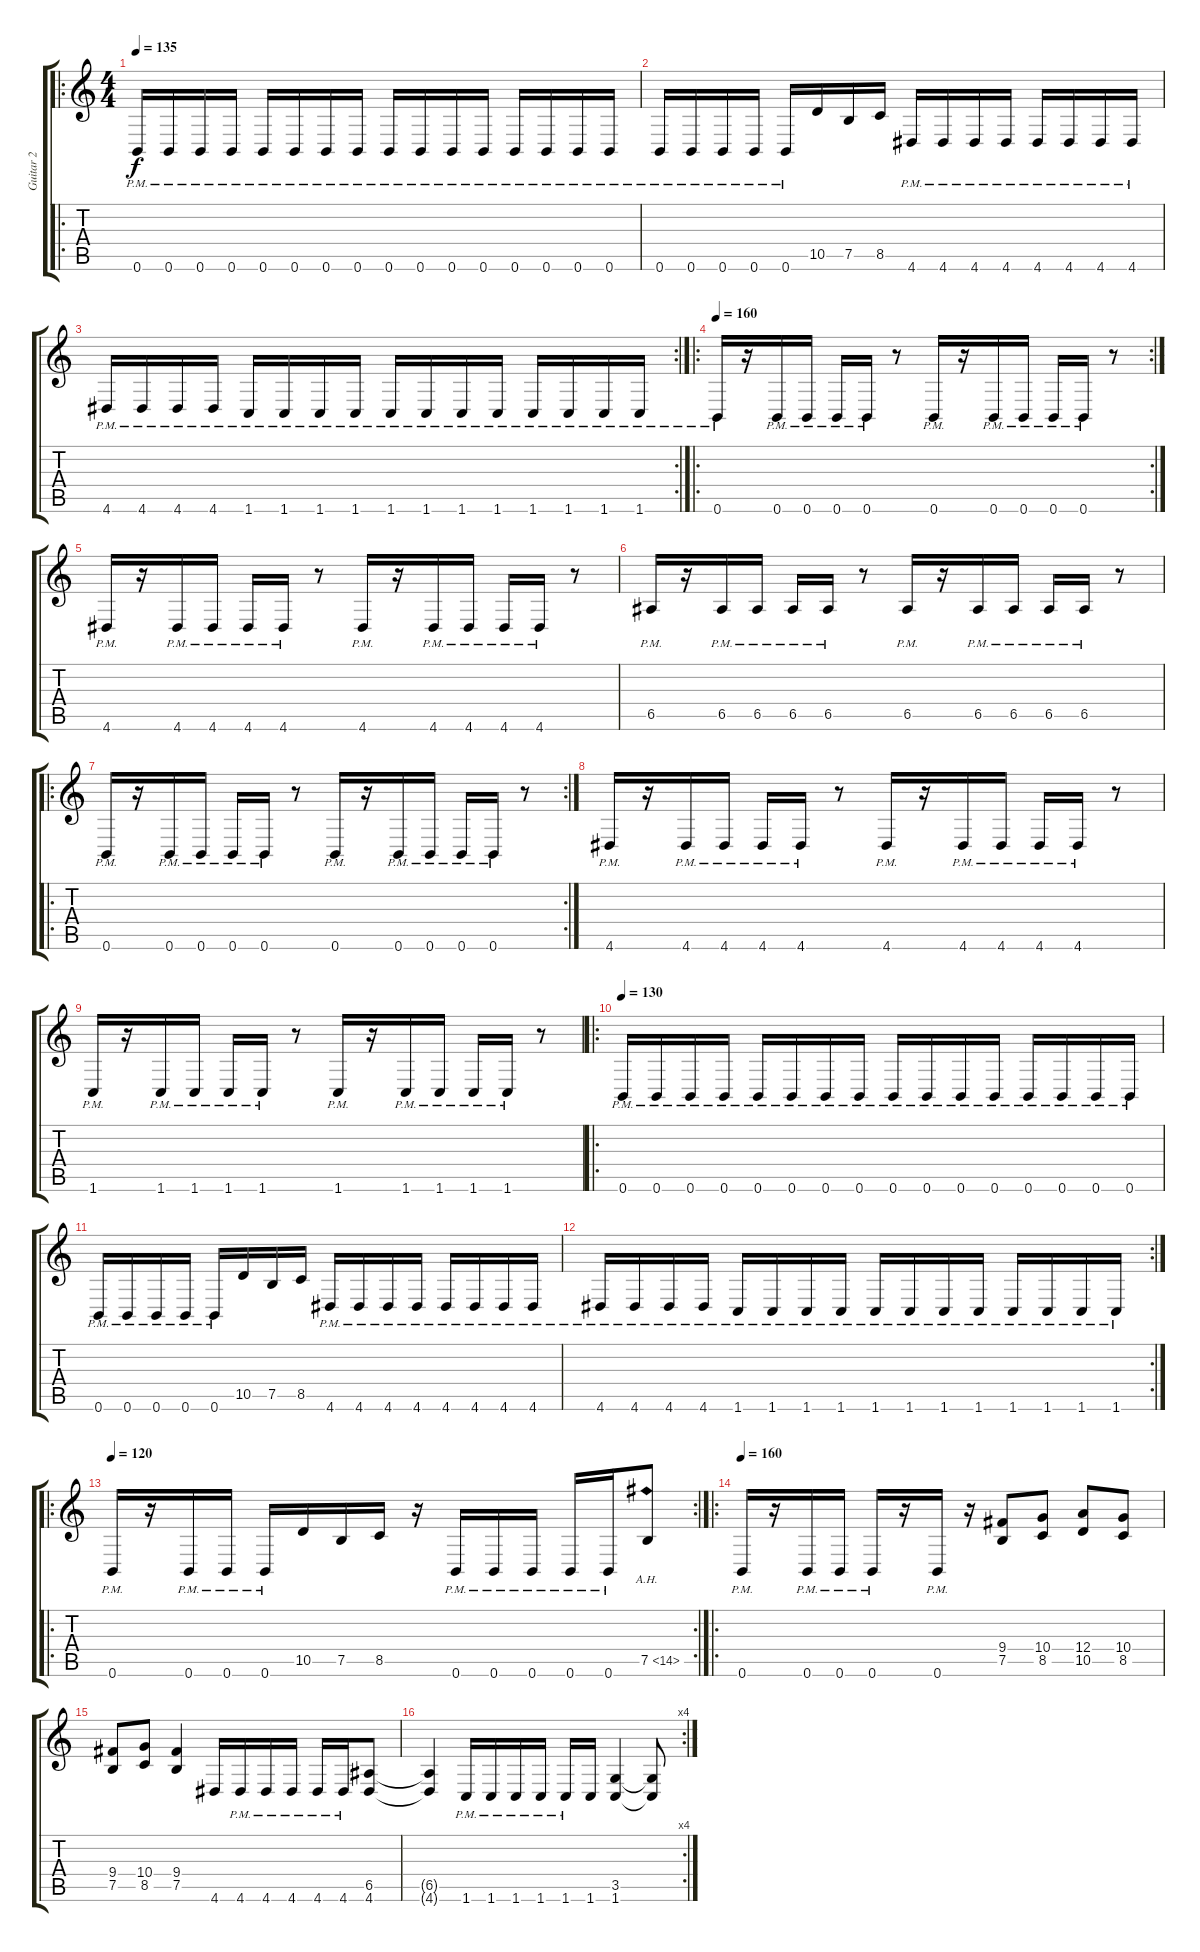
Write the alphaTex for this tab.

\track ("Guitar 2" "Guitar 2") {instrument distortionguitar}
\staff {score tabs}
\tuning (B3 Gb3 D3 A2 E2 B1) {hide}
\ro
\ts (4 4)
\tempo 135
\clef g2
\ks c
0.6{pm}.16{dy f} 0.6{pm}.16 0.6{pm}.16 0.6{pm}.16 0.6{pm}.16 0.6{pm}.16 0.6{pm}.16 0.6{pm}.16 0.6{pm}.16 0.6{pm}.16 0.6{pm}.16 0.6{pm}.16 0.6{pm}.16 0.6{pm}.16 0.6{pm}.16 0.6{pm}.16 |
0.6{pm}.16 0.6{pm}.16 0.6{pm}.16 0.6{pm}.16 0.6{pm}.16 10.5.16 7.5.16 8.5.16 4.6{pm}.16 4.6{pm}.16 4.6{pm}.16 4.6{pm}.16 4.6{pm}.16 4.6{pm}.16 4.6{pm}.16 4.6{pm}.16 |
\rc 2
4.6{pm}.16 4.6{pm}.16 4.6{pm}.16 4.6{pm}.16 1.6{pm}.16 1.6{pm}.16 1.6{pm}.16 1.6{pm}.16 1.6{pm}.16 1.6{pm}.16 1.6{pm}.16 1.6{pm}.16 1.6{pm}.16 1.6{pm}.16 1.6{pm}.16 1.6{pm}.16 |
\ro
\rc 2
\tempo 160
0.6{pm}.16 r.16 0.6{pm}.16 0.6{pm}.16 0.6{pm}.16 0.6{pm}.16 r.8 0.6{pm}.16 r.16 0.6{pm}.16 0.6{pm}.16 0.6{pm}.16 0.6{pm}.16 r.8 |
4.6{pm}.16 r.16 4.6{pm}.16 4.6{pm}.16 4.6{pm}.16 4.6{pm}.16 r.8 4.6{pm}.16 r.16 4.6{pm}.16 4.6{pm}.16 4.6{pm}.16 4.6{pm}.16 r.8 |
6.5{pm}.16 r.16 6.5{pm}.16 6.5{pm}.16 6.5{pm}.16 6.5{pm}.16 r.8 6.5{pm}.16 r.16 6.5{pm}.16 6.5{pm}.16 6.5{pm}.16 6.5{pm}.16 r.8 |
\ro
\rc 2
0.6{pm}.16 r.16 0.6{pm}.16 0.6{pm}.16 0.6{pm}.16 0.6{pm}.16 r.8 0.6{pm}.16 r.16 0.6{pm}.16 0.6{pm}.16 0.6{pm}.16 0.6{pm}.16 r.8 |
4.6{pm}.16 r.16 4.6{pm}.16 4.6{pm}.16 4.6{pm}.16 4.6{pm}.16 r.8 4.6{pm}.16 r.16 4.6{pm}.16 4.6{pm}.16 4.6{pm}.16 4.6{pm}.16 r.8 |
1.6{pm}.16 r.16 1.6{pm}.16 1.6{pm}.16 1.6{pm}.16 1.6{pm}.16 r.8 1.6{pm}.16 r.16 1.6{pm}.16 1.6{pm}.16 1.6{pm}.16 1.6{pm}.16 r.8 |
\ro
\tempo 130
0.6{pm}.16 0.6{pm}.16 0.6{pm}.16 0.6{pm}.16 0.6{pm}.16 0.6{pm}.16 0.6{pm}.16 0.6{pm}.16 0.6{pm}.16 0.6{pm}.16 0.6{pm}.16 0.6{pm}.16 0.6{pm}.16 0.6{pm}.16 0.6{pm}.16 0.6{pm}.16 |
0.6{pm}.16 0.6{pm}.16 0.6{pm}.16 0.6{pm}.16 0.6{pm}.16 10.5.16 7.5.16 8.5.16 4.6{pm}.16 4.6{pm}.16 4.6{pm}.16 4.6{pm}.16 4.6{pm}.16 4.6{pm}.16 4.6{pm}.16 4.6{pm}.16 |
\rc 2
4.6{pm}.16 4.6{pm}.16 4.6{pm}.16 4.6{pm}.16 1.6{pm}.16 1.6{pm}.16 1.6{pm}.16 1.6{pm}.16 1.6{pm}.16 1.6{pm}.16 1.6{pm}.16 1.6{pm}.16 1.6{pm}.16 1.6{pm}.16 1.6{pm}.16 1.6{pm}.16 |
\ro
\rc 2
\tempo 120
0.6{pm}.16 r.16 0.6{pm}.16 0.6{pm}.16 0.6{pm}.16 10.5.16 7.5.16 8.5.16 r.16 0.6{pm}.16 0.6{pm}.16 0.6{pm}.16 0.6{pm}.16 0.6{pm}.16 7.5{ah 7}.8 |
\ro
\tempo 160
0.6{pm}.16 r.16 0.6{pm}.16 0.6{pm}.16 0.6{pm}.16 r.16 0.6{pm}.16 r.16 (9.4 7.5).8 (10.4 8.5).8 (12.4 10.5).8 (10.4 8.5).8 |
(9.4 7.5).8 (10.4 8.5).8 (9.4 7.5).4 4.6.16 4.6{pm}.16 4.6{pm}.16 4.6{pm}.16 4.6{pm}.16 4.6{pm}.16 (6.5 4.6).8 |
\rc 4
(6.5{t} 4.6{t}).4 1.6{pm}.16 1.6{pm}.16 1.6{pm}.16 1.6{pm}.16 1.6{pm}.16 1.6.16 (3.5 1.6).4 (3.5{t} 1.6{t}).8
